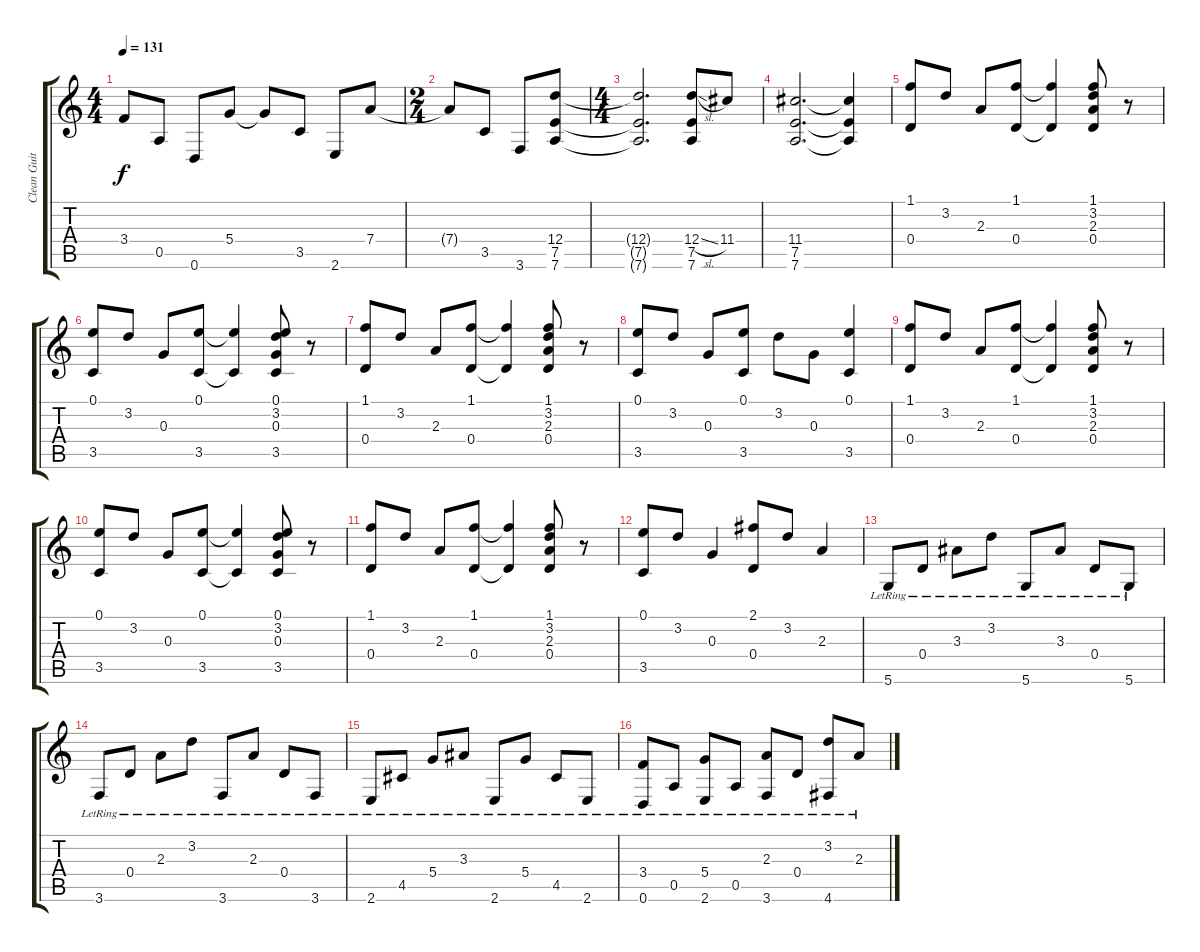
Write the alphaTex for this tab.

\track ("Clean Guitar 1" "Clean Guit") {instrument electricguitarclean}
\staff {score tabs}
\tuning (E4 B3 G3 D3 A2 D2) {hide}
\ts (4 4)
\tempo 131
\clef g2
\ks c
3.4{t}.8{dy f} 0.5.8 0.6.8 5.4.8 5.4{t}.8 3.5.8 2.6.8 7.4.8 |
\ts (2 4)
7.4{t}.8 3.5.8 3.6.8 (12.4 7.5 7.6).8 |
\ts (4 4)
(12.4{t} 7.5{t} 7.6{t}).2{d} (12.4{sl} 7.5 7.6).8 11.4.8 |
(11.4 7.5 7.6).2{d} (11.4{t} 7.5{t} 7.6{t}).4 |
(1.1 0.4).8 3.2.8 2.3.8 (1.1 0.4).8 (1.1{t} 0.4{t}).4 (1.1 3.2 2.3 0.4).8 r.8 |
(0.1 3.5).8 3.2.8 0.3.8 (0.1 3.5).8 (0.1{t} 3.5{t}).4 (0.1 3.2 0.3 3.5).8 r.8 |
(1.1 0.4).8 3.2.8 2.3.8 (1.1 0.4).8 (1.1{t} 0.4{t}).4 (1.1 3.2 2.3 0.4).8 r.8 |
(0.1 3.5).8 3.2.8 0.3.8 (0.1 3.5).8 3.2.8 0.3.8 (0.1 3.5).4 |
(1.1 0.4).8 3.2.8 2.3.8 (1.1 0.4).8 (1.1{t} 0.4{t}).4 (1.1 3.2 2.3 0.4).8 r.8 |
(0.1 3.5).8 3.2.8 0.3.8 (0.1 3.5).8 (0.1{t} 3.5{t}).4 (0.1 3.2 0.3 3.5).8 r.8 |
(1.1 0.4).8 3.2.8 2.3.8 (1.1 0.4).8 (1.1{t} 0.4{t}).4 (1.1 3.2 2.3 0.4).8 r.8 |
(0.1 3.5).8 3.2.8 0.3.4 (2.1 0.4).8 3.2.8 2.3.4 |
5.6{lr}.8 0.4{lr}.8 3.3{lr}.8 3.2{lr}.8 5.6{lr}.8 3.3{lr}.8 0.4{lr}.8 5.6{lr}.8 |
3.6{lr}.8 0.4{lr}.8 2.3{lr}.8 3.2{lr}.8 3.6{lr}.8 2.3{lr}.8 0.4{lr}.8 3.6{lr}.8 |
2.6{lr}.8 4.5{lr}.8 5.4{lr}.8 3.3{lr}.8 2.6{lr}.8 5.4{lr}.8 4.5{lr}.8 2.6{lr}.8 |
(3.4{lr} 0.6{lr}).8 0.5{lr}.8 (5.4{lr} 2.6{lr}).8 0.5{lr}.8 (2.3{lr} 3.6{lr}).8 0.4{lr}.8 (3.2{lr} 4.6{lr}).8 2.3{lr}.8
